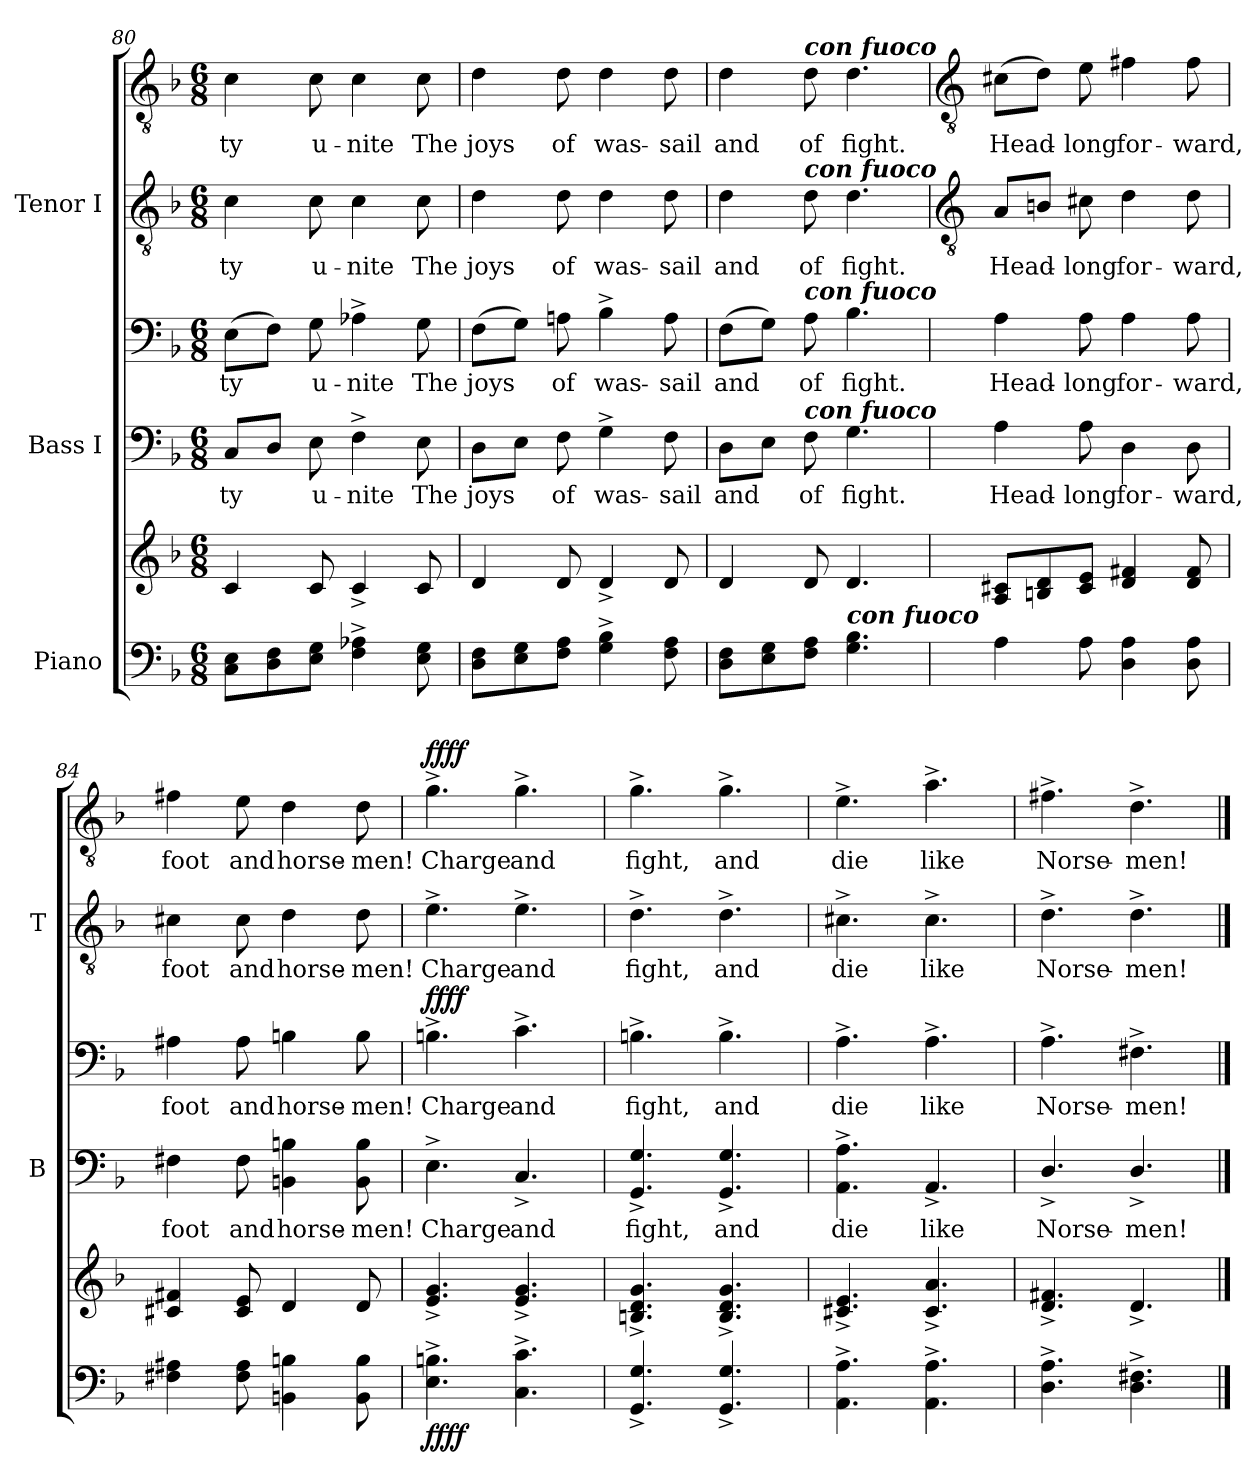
**kern	**kern	**dynam	**kern	**text	**kern	**text	**dynam	**kern	**text	**kern	**text	**dynam
*part3	*part3	*part3	*part2	*part2	*part2	*part2	*part2	*part1	*part1	*part1	*part1	*part1
*staff6	*staff5	*staff5/6	*staff4	*staff4	*staff3	*staff3	*staff3/4	*staff2	*staff2	*staff1	*staff1	*staff1/2
*I"Piano	*	*	*I"Bass I	*	*	*	*	*I"Tenor I	*	*	*	*
*	*	*	*I'B	*	*	*	*	*I'T	*	*	*	*
*clefF4	*clefG2	*	*clefF4	*	*clefF4	*	*	*clefGv2	*	*clefGv2	*	*
*k[b-]	*k[b-]	*	*k[b-]	*	*k[b-]	*	*	*k[b-]	*	*k[b-]	*	*
*F:	*F:	*	*F:	*	*F:	*	*	*F:	*	*F:	*	*
*M6/8	*M6/8	*	*M6/8	*	*M6/8	*	*	*M6/8	*	*M6/8	*	*
=80	=80	=80	=80	=80	=80	=80	=80	=80	=80	=80	=80	=80
!	!	!	!	!LO:LY:b	!	!LO:LY:b	!	!	!LO:LY:b	!	!LO:LY:b	!
8C 8EL	4c	.	8CL	ty	(>8EL	-ty	.	4c\	ty	4c	-ty	.
8D 8F	.	.	8DJ	.	8FJ)	.	.	.	.	.	.	.
!	!	!	!	!LO:LY:b	!	!LO:LY:b	!	!	!LO:LY:b	!	!LO:LY:b	!
8E 8GJ	8c	.	8E	u-	8G	u-	.	8c\	u-	8c	u-	.
!	!	!	!	!LO:LY:b	!	!LO:LY:b	!	!	!LO:LY:b	!	!LO:LY:b	!
4F^ 4A-X^	4c^	.	4F^	-nite	4A-X^	-nite	.	4c	-nite	4c	-nite	.
!	!	!	!	!LO:LY:b	!	!LO:LY:b	!	!	!LO:LY:b	!	!LO:LY:b	!
8E 8G	8c	.	8E	The	8G	The	.	8c	The	8c	The	.
=81	=81	=81	=81	=81	=81	=81	=81	=81	=81	=81	=81	=81
!	!	!	!	!LO:LY:b	!	!LO:LY:b	!	!	!LO:LY:b	!	!LO:LY:b	!
8D 8FL	4d	.	8DL	joys	(>8FL	joys	.	4d\	joys	4d	joys	.
8E 8G	.	.	8EJ	.	8GJ)	.	.	.	.	.	.	.
!	!	!	!	!LO:LY:b	!	!LO:LY:b	!	!	!LO:LY:b	!	!LO:LY:b	!
8F 8AJ	8d	.	8F	of	8An	of	.	8d\	of	8d	of	.
!	!	!	!	!LO:LY:b	!	!LO:LY:b	!	!	!LO:LY:b	!	!LO:LY:b	!
4G^ 4B-^	4d^	.	4G^	was-	4B-^	was-	.	4d\	was-	4d	was-	.
!	!	!	!	!LO:LY:b	!	!LO:LY:b	!	!	!LO:LY:b	!	!LO:LY:b	!
8F 8A	8d	.	8F	-sail	8A	-sail	.	8d\	-sail	8d	-sail	.
=82	=82	=82	=82	=82	=82	=82	=82	=82	=82	=82	=82	=82
!	!	!	!	!LO:LY:b	!	!LO:LY:b	!	!	!LO:LY:b	!	!LO:LY:b	!
8D 8FL	4d	.	8DL	and	(>8FL	and	.	4d	and	4d	and	.
8E 8G	.	.	8EJ	.	8GJ)	.	.	.	.	.	.	.
!	!	!	!	!	!	!	!	!	!	!LO:TX:a:Bi:t=con fuoco	!	!
!	!	!	!	!	!	!	!	!LO:TX:a:Bi:t=con fuoco	!	!	!	!
!	!	!	!	!	!LO:TX:a:Bi:t=con fuoco	!	!	!	!	!	!	!
!	!	!	!LO:TX:a:Bi:t=con fuoco	!	!	!	!	!	!	!	!	!
!	!	!	!	!LO:LY:b	!	!LO:LY:b	!	!	!LO:LY:b	!	!LO:LY:b	!
8F 8AJ	8d	.	8F	of	8A	of	.	8d	of	8d	of	.
!LO:TX:a:Bi:t=con fuoco	!	!	!	!	!	!	!	!	!	!	!	!
!	!	!	!	!LO:LY:b	!	!LO:LY:b	!	!	!LO:LY:b	!	!LO:LY:b	!
4.G 4.B-	4.d	.	4.G	fight.	4.B-	fight.	.	4.d	fight.	4.d	fight.	.
!!LO:LB:g=z
=83	=83	=83	=83	=83	=83	=83	=83	=83	=83	=83	=83	=83
*	*	*	*	*	*	*	*	*clefGv2	*	*clefGv2	*	*
!	!	!	!	!LO:LY:b	!	!LO:LY:b	!	!	!LO:LY:b	!	!LO:LY:b	!
4A	8A 8c#X	.	4A	Head-	4A	Head-	.	8A	Head-	(>8c#X	Head-	.
.	8Bn 8d	.	.	.	.	.	.	8BnJ	.	8dJ)	.	.
!	!	!	!	!LO:LY:b	!	!LO:LY:b	!	!	!LO:LY:b	!	!LO:LY:b	!
8A	8c# 8eJ	.	8A	-long	8A	-long	.	8c#X	long	8e	long	.
!	!	!	!	!LO:LY:b	!	!LO:LY:b	!	!	!LO:LY:b	!	!LO:LY:b	!
4D 4A	4d 4f#X	.	4D	for-	4A	for-	.	4d	for-	4f#X	for-	.
!	!	!	!	!LO:LY:b	!	!LO:LY:b	!	!	!LO:LY:b	!	!LO:LY:b	!
8D 8A	8d 8f#	.	8D	-ward,	8A	-ward,	.	8d	-ward,	8f#	-ward,	.
=84	=84	=84	=84	=84	=84	=84	=84	=84	=84	=84	=84	=84
!	!	!	!	!LO:LY:b	!	!LO:LY:b	!	!	!LO:LY:b	!	!LO:LY:b	!
4F#X 4A#X	4c#X 4f#X	.	4F#X	foot	4A#X	foot	.	4c#X	foot	4f#X	foot	.
!	!	!	!	!LO:LY:b	!	!LO:LY:b	!	!	!LO:LY:b	!	!LO:LY:b	!
8F# 8A#	8c# 8e	.	8F#	and	8A#	and	.	8c#	and	8e	and	.
!	!	!	!	!LO:LY:b	!	!LO:LY:b	!	!	!LO:LY:b	!	!LO:LY:b	!
4BBn 4Bn	4d	.	4BBn 4Bn	horse-	4Bn	horse-	.	4d	horse-	4d	horse-	.
!	!	!	!	!LO:LY:b	!	!LO:LY:b	!	!	!LO:LY:b	!	!LO:LY:b	!
8BB 8B	8d	.	8BB 8B	-men!	8B	-men!	.	8d	-men!	8d	-men!	.
=85	=85	=85	=85	=85	=85	=85	=85	=85	=85	=85	=85	=85
!	!	!LO:DY:b=2	!	!LO:LY:b	!	!LO:LY:b	!	!	!LO:LY:b	!	!LO:LY:b	!
!	!	!LO:DY:n=1:b	!	!	!	!	!LO:DY:b=2	!	!	!	!	!
!	!	!	!	!	!	!	!LO:DY:n=1:b	!	!	!	!	!LO:DY:b=2
!	!	!	!	!	!	!	!	!	!	!	!	!LO:DY:n=1:b
4.E^ 4.Bn^	4.e^ 4.g^	ff ff	4.E^	Charge	4.Bn^	Charge	ff ff	4.e^	Charge	4.g^	Charge	ff ff
!	!	!	!	!LO:LY:b	!	!LO:LY:b	!	!	!LO:LY:b	!	!LO:LY:b	!
4.C^ 4.c^	4.e^ 4.g^	.	4.C^	and	4.c^	and	.	4.e^	and	4.g^	and	.
=86	=86	=86	=86	=86	=86	=86	=86	=86	=86	=86	=86	=86
!	!	!	!	!LO:LY:b	!	!LO:LY:b	!	!	!LO:LY:b	!	!LO:LY:b	!
4.GG^ 4.G^	4.Bn^ 4.d^ 4.g^	.	4.GG^ 4.G^	fight,	4.Bn^	fight,	.	4.d^	fight,	4.g^	fight,	.
!	!	!	!	!LO:LY:b	!	!LO:LY:b	!	!	!LO:LY:b	!	!LO:LY:b	!
4.GG^ 4.G^	4.B^ 4.d^ 4.g^	.	4.GG^ 4.G^	and	4.B^	and	.	4.d^	and	4.g^	and	.
=87	=87	=87	=87	=87	=87	=87	=87	=87	=87	=87	=87	=87
!	!	!	!	!LO:LY:b	!	!LO:LY:b	!	!	!LO:LY:b	!	!LO:LY:b	!
4.AA^ 4.A^	4.c#X^ 4.e^	.	4.AA^ 4.A^	die	4.A^	die	.	4.c#X^	die	4.e^	die	.
!	!	!	!	!LO:LY:b	!	!LO:LY:b	!	!	!LO:LY:b	!	!LO:LY:b	!
4.AA^ 4.A^	4.c#^ 4.a^	.	4.AA^	like	4.A^	like	.	4.c#^	like	4.a^	like	.
=88	=88	=88	=88	=88	=88	=88	=88	=88	=88	=88	=88	=88
!	!	!	!	!LO:LY:b	!	!LO:LY:b	!	!	!LO:LY:b	!	!LO:LY:b	!
4.D\^ 4.A\^	4.d^ 4.f#X^	.	4.D^/	Norse-	4.A^	Norse-	.	4.d^	Norse-	4.f#X^	Norse-	.
!	!	!	!	!LO:LY:b	!	!LO:LY:b	!	!	!LO:LY:b	!	!LO:LY:b	!
4.D\^ 4.F#X\^	4.d^	.	4.D^/	-men!	4.F#X^	-men!	.	4.d^	-men!	4.d^	-men!	.
==	==	==	==	==	==	==	==	==	==	==	==	==
*-	*-	*-	*-	*-	*-	*-	*-	*-	*-	*-	*-	*-
